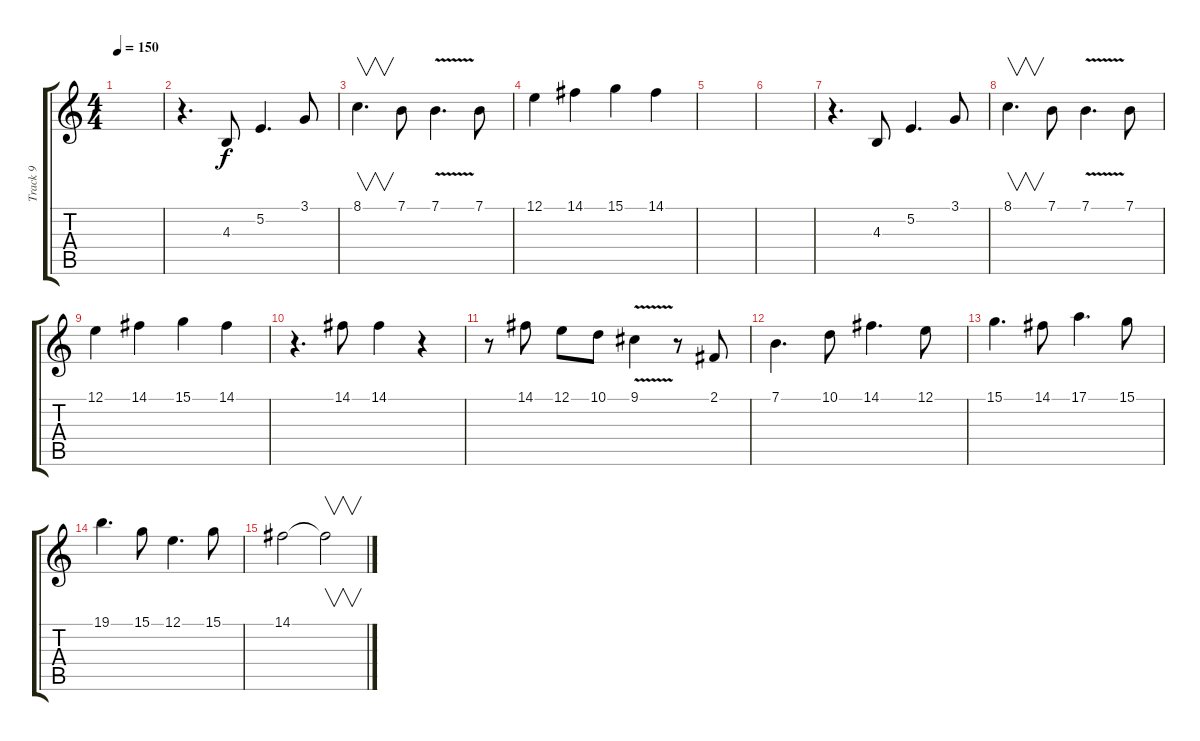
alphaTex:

\track ("Track 9" "Track 9") {instrument flute}
\staff {score tabs}
\tuning (E4 B3 G3 D3 A2 E2) {hide}
\ts (4 4)
\tempo 150
\clef g2
\ks c
|
r.4{d} 4.3.8 5.2.4{d} 3.1.8 |
8.1.4{v d} 7.1.8 7.1{v}.4{d} 7.1.8 |
12.1.4 14.1.4 15.1.4 14.1.4 |
|
|
r.4{d} 4.3.8 5.2.4{d} 3.1.8 |
8.1.4{v d} 7.1.8 7.1{v}.4{d} 7.1.8 |
12.1.4 14.1.4 15.1.4 14.1.4 |
r.4{d} 14.1.8 14.1.4 r.4 |
r.8 14.1.8 12.1.8 10.1.8 9.1{v}.4 r.8 2.1.8 |
7.1.4{d} 10.1.8 14.1.4{d} 12.1.8 |
15.1.4{d} 14.1.8 17.1.4{d} 15.1.8 |
19.1.4{d} 15.1.8 12.1.4{d} 15.1.8 |
14.1.2 14.1{t}.2{v}
